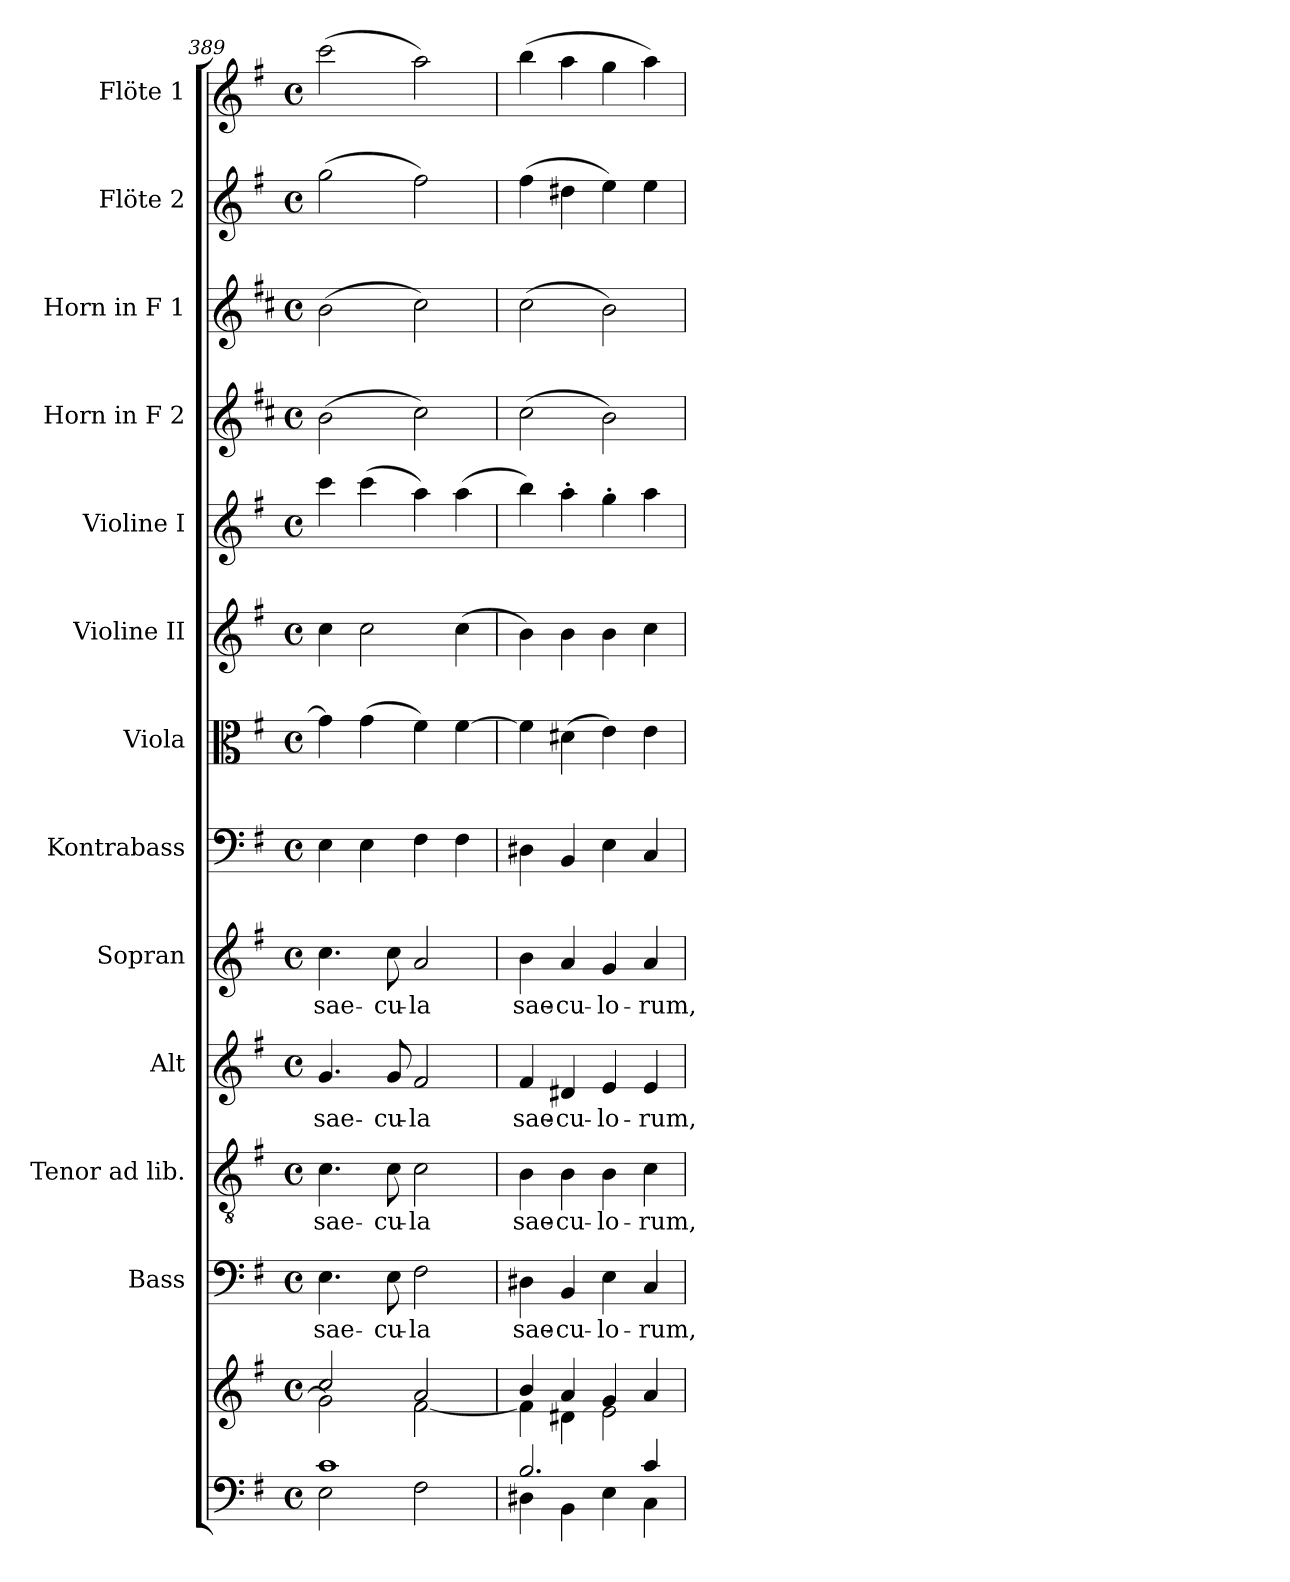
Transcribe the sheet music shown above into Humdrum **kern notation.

**kern	**kern	**kern	**text	**kern	**text	**kern	**text	**kern	**text	**kern	**kern	**kern	**kern	**kern	**kern	**kern	**kern
*part13	*part13	*part12	*part12	*part11	*part11	*part10	*part10	*part9	*part9	*part8	*part7	*part6	*part5	*part4	*part3	*part2	*part1
*staff14	*staff13	*staff12	*staff12	*staff11	*staff11	*staff10	*staff10	*staff9	*staff9	*staff8	*staff7	*staff6	*staff5	*staff4	*staff3	*staff2	*staff1
*	*	*I"Bass	*	*I"Tenor ad lib.	*	*I"Alt	*	*I"Sopran	*	*I"Kontrabass	*I"Viola	*I"Violine II	*I"Violine I	*I"Horn in F 2	*I"Horn in F 1	*I"Flöte 2	*I"Flöte 1
*	*	*I'B.	*	*I'T.	*	*I'A.	*	*I'S.	*	*I'Kb.	*I'Vla.	*I'Vl. II	*I'Vl. I	*	*	*I'Fl. 2	*I'Fl. 1
*clefF4	*clefG2	*clefF4	*	*clefGv2	*	*clefG2	*	*clefG2	*	*clefF4	*clefC3	*clefG2	*clefG2	*clefG2	*clefG2	*clefG2	*clefG2
*	*	*	*	*	*	*	*	*	*	*ITrd7c12	*	*	*	*ITrd4c7	*ITrd4c7	*	*
*k[f#]	*k[f#]	*k[f#]	*	*k[f#]	*	*k[f#]	*	*k[f#]	*	*k[f#]	*k[f#]	*k[f#]	*k[f#]	*k[f#]	*k[f#]	*k[f#]	*k[f#]
*G:	*G:	*G:	*	*G:	*	*G:	*	*G:	*	*G:	*G:	*G:	*G:	*G:	*G:	*G:	*G:
*M4/4	*M4/4	*M4/4	*	*M4/4	*	*M4/4	*	*M4/4	*	*M4/4	*M4/4	*M4/4	*M4/4	*M4/4	*M4/4	*M4/4	*M4/4
*met(c)	*met(c)	*met(c)	*	*met(c)	*	*met(c)	*	*met(c)	*	*met(c)	*met(c)	*met(c)	*met(c)	*met(c)	*met(c)	*met(c)	*met(c)
=389	=389	=389	=389	=389	=389	=389	=389	=389	=389	=389	=389	=389	=389	=389	=389	=389	=389
*^	*^	*	*	*	*	*	*	*	*	*	*	*	*	*	*	*	*
!	!	!	!	!	!LO:LY:b	!	!LO:LY:b	!	!LO:LY:b	!	!LO:LY:b	!	!	!	!	!	!	!	!
1c	2E\	2cc/	2g\]	4.E\	sae-	4.c\	sae-	4.g/	sae-	4.cc\	sae-	4EE\	4g\]	4cc\	4ccc\	(>2e\	(>2e\	(>2gg\	(>2ccc\
.	.	.	.	.	.	.	.	.	.	.	.	4EE\	(>4g\	2cc\	(>4ccc\	.	.	.	.
!	!	!	!	!	!LO:LY:b	!	!LO:LY:b	!	!LO:LY:b	!	!LO:LY:b	!	!	!	!	!	!	!	!
.	.	.	.	8E\	-cu-	8c\	-cu-	8g/	-cu-	8cc\	-cu-	.	.	.	.	.	.	.	.
!	!	!	!	!	!LO:LY:b	!	!LO:LY:b	!	!LO:LY:b	!	!LO:LY:b	!	!	!	!	!	!	!	!
.	2F#\	2a/	[<2f#\	2F#\	-la	2c\	-la	2f#/	-la	2a/	-la	4FF#\	4f#\)	.	4aa\)	2f#\)	2f#\)	2ff#\)	2aa\)
.	.	.	.	.	.	.	.	.	.	.	.	4FF#\	[4f#\	(>4cc\	(>4aa\	.	.	.	.
=390	=390	=390	=390	=390	=390	=390	=390	=390	=390	=390	=390	=390	=390	=390	=390	=390	=390	=390	=390
!	!	!	!	!	!LO:LY:b	!	!LO:LY:b	!	!LO:LY:b	!	!LO:LY:b	!	!	!	!	!	!	!	!
2.B/	4D#X\	4b/	4f#\]	4D#X\	sae-	4B\	sae-	4f#/	sae-	4b\	sae-	4DD#X\	4f#\]	4b\)	4bb\)	(>2f#\	(>2f#\	(>4ff#\	(>4bb\
!	!	!	!	!	!LO:LY:b	!	!LO:LY:b	!	!LO:LY:b	!	!LO:LY:b	!	!	!	!	!	!	!	!
.	4BB\	4a/	4d#X\	4BB/	-cu-	4B\	-cu-	4d#X/	-cu-	4a/	-cu-	4BBB/	(>4d#X\	4b\	4aa'>\	.	.	4dd#X\	4aa\
!	!	!	!	!	!LO:LY:b	!	!LO:LY:b	!	!LO:LY:b	!	!LO:LY:b	!	!	!	!	!	!	!	!
.	4E\	4g/	2e\	4E\	-lo-	4B\	-lo-	4e/	-lo-	4g/	-lo-	4EE\	4e\)	4b\	4gg'>\	2e\)	2e\)	4ee\)	4gg\
!	!	!	!	!	!LO:LY:b	!	!LO:LY:b	!	!LO:LY:b	!	!LO:LY:b	!	!	!	!	!	!	!	!
4c/	4C\	4a/	.	4C/	-rum,	4c\	-rum,	4e/	-rum,	4a/	-rum,	4CC/	4e\	4cc\	4aa\	.	.	4ee\	4aa\)
*v	*v	*	*	*	*	*	*	*	*	*	*	*	*	*	*	*	*	*	*
*	*v	*v	*	*	*	*	*	*	*	*	*	*	*	*	*	*	*	*
=	=	=	=	=	=	=	=	=	=	=	=	=	=	=	=	=	=
*-	*-	*-	*-	*-	*-	*-	*-	*-	*-	*-	*-	*-	*-	*-	*-	*-	*-
